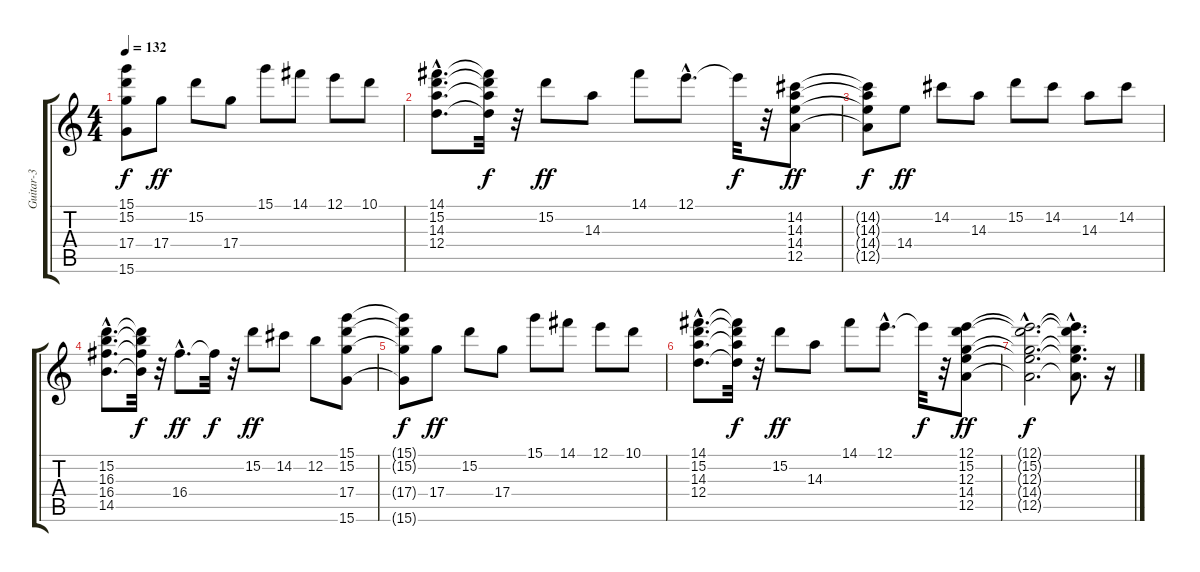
\track ("Guitar-3" "Guitar-3") {instrument overdrivenguitar}
\staff {score tabs}
\tuning (E4 B3 G3 D3 A2 E2) {hide}
\ts (4 4)
\tempo 132
\clef g2
\ks c
(15.1{t} 15.2{t} 17.4{t} 15.6{t}).8{dy f} 17.4.8{dy ff} 15.2.8 17.4.8 15.1.8 14.1.8 12.1.8 10.1.8 |
(14.1{hac} 15.2{hac} 14.3{hac} 12.4{hac}).8{d} (14.1{t} 15.2{t} 14.3{t} 12.4{t}).32{dy f} r.32 15.2.8{dy ff} 14.3.8 14.1.8 12.1{hac}.8{d} 12.1{t}.32{dy f} r.32 (14.2 14.3 14.4 12.5).8{dy ff} |
(14.2{t} 14.3{t} 14.4{t} 12.5{t}).8{dy f} 14.4.8{dy ff} 14.2.8 14.3.8 15.2.8 14.2.8 14.3.8 14.2.8 |
(15.2{hac} 16.3{hac} 16.4{hac} 14.5{hac}).8{d} (15.2{t} 16.3{t} 16.4{t} 14.5{t}).32{dy f} r.32 16.4{hac}.8{d dy ff} 16.4{t}.32{dy f} r.32 15.2.8{dy ff} 14.2.8 12.2.8 (15.1 15.2 17.4 15.6).8 |
(15.1{t} 15.2{t} 17.4{t} 15.6{t}).8{dy f} 17.4.8{dy ff} 15.2.8 17.4.8 15.1.8 14.1.8 12.1.8 10.1.8 |
(14.1{hac} 15.2{hac} 14.3{hac} 12.4{hac}).8{d} (14.1{t} 15.2{t} 14.3{t} 12.4{t}).32{dy f} r.32 15.2.8{dy ff} 14.3.8 14.1.8 12.1{hac}.8{d} 12.1{t}.32{dy f} r.32 (12.1 15.2 12.3 14.4 12.5).8{dy ff} |
(12.1{hac t} 15.2{hac t} 12.3{hac t} 14.4{hac t} 12.5{hac t}).2{d dy f} (12.1{hac t} 15.2{hac t} 12.3{hac t} 14.4{hac t} 12.5{hac t}).8{d} r.16
